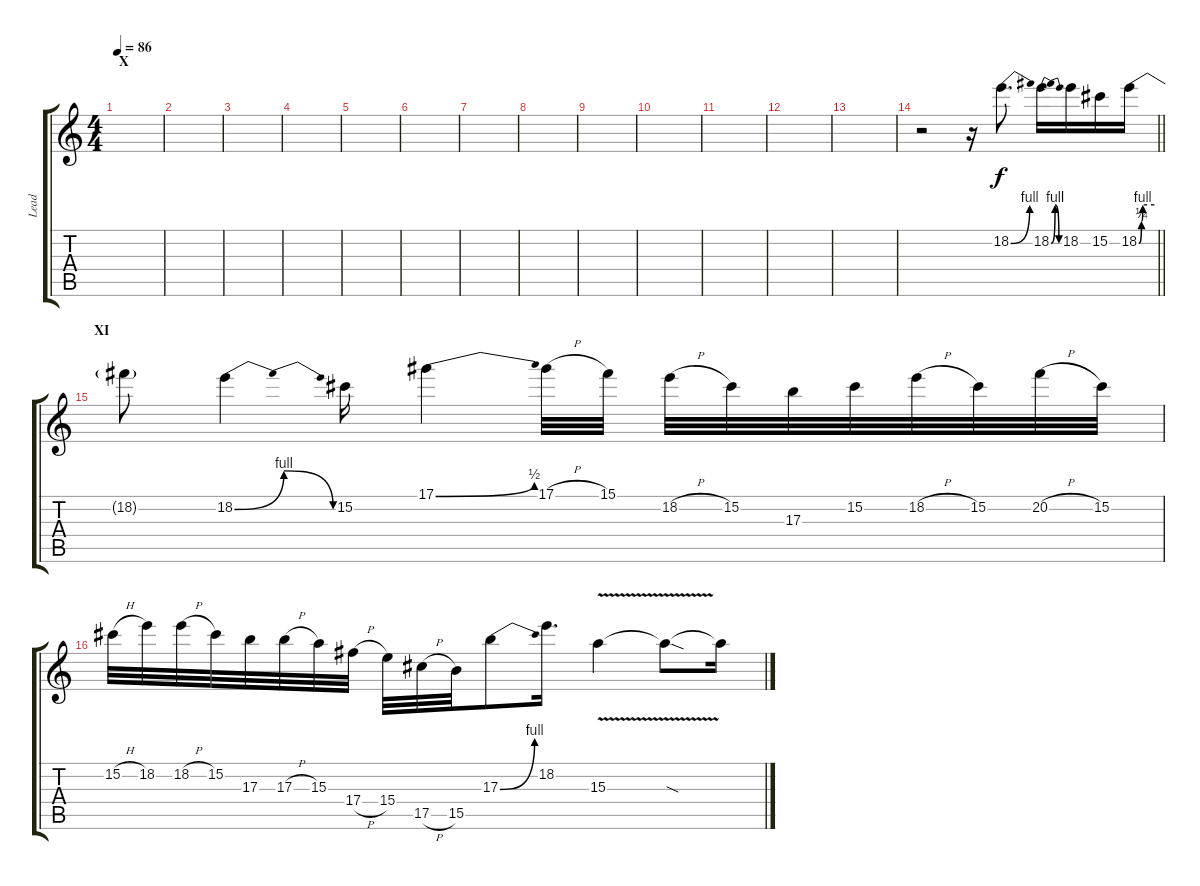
\track ("Lead" "Lead") {instrument distortionguitar}
\staff {score tabs}
\tuning (Eb4 Bb3 Gb3 Db3 Ab2 Db2) {hide}
\ts (4 4)
\section ("" "X")
\tempo 86
\clef g2
\ks c
|
|
|
|
|
|
|
|
|
|
|
|
|
\barLineRight lightlight
r.2 r.16 18.2{be (bend 0 0 60 4)}.8{d} 18.2{be (bendrelease 0 0 9 4 52 4 60 0)}.16 18.2.16 15.2.16 18.2{be (custom 0 0 10 1 15 4 60 4)}.16 |
\section ("" "XI")
18.2{t}.8 18.2{be (bendrelease 0 0 8 4 50 4 60 0)}.4 15.2.16 17.1{be (bend 0 0 60 2)}.4 17.1{h}.32 15.1.32 18.2{h}.32 15.2.32 17.3.32 15.2.32 18.2{h}.32 15.2.32 20.2{h}.32 15.2.32 |
15.2{h}.32 18.2.32 18.2{h}.32 15.2.32 17.3.32 17.3{h}.32 15.3.32 17.4{h}.32 15.4.32 17.5{h}.32 15.5.32 17.3{be (bend 0 0 60 4)}.8 18.2.16{d} 15.3{v}.4 15.3{sod t}.8 15.3{t}.16
